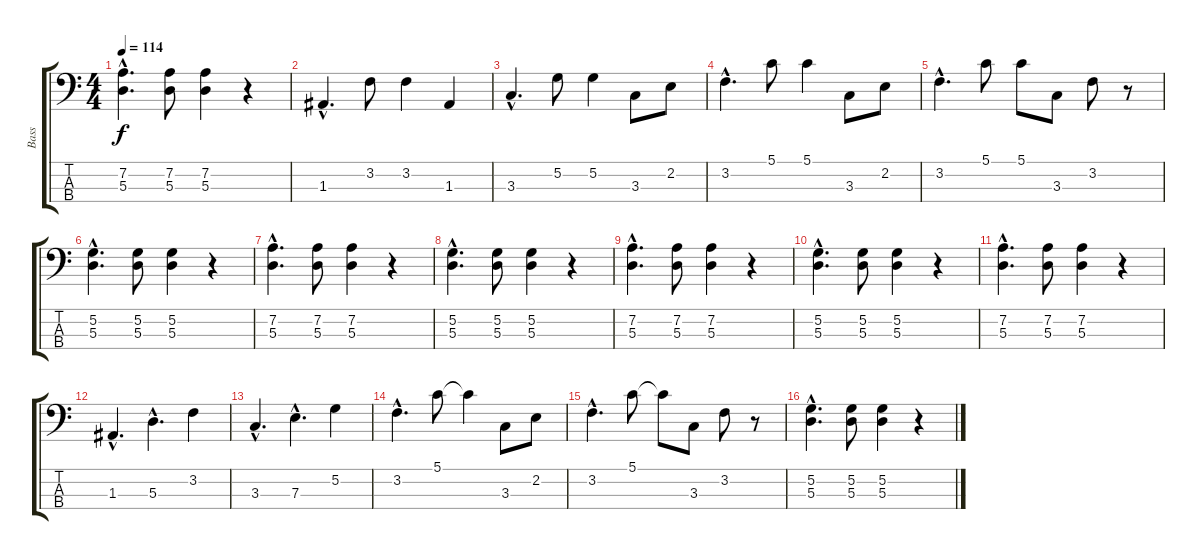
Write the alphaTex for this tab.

\track ("Bass" "Bass") {instrument acousticbass}
\staff {score tabs}
\tuning (G2 D2 A1 E1) {hide}
\ts (4 4)
\tempo 114
\clef f4
\ks c
(7.2{hac} 5.3{hac}).4{d dy f} (7.2 5.3).8 (7.2 5.3).4 r.4 |
1.3{hac}.4{d} 3.2.8 3.2.4 1.3.4 |
3.3{hac}.4{d} 5.2.8 5.2.4 3.3.8 2.2.8 |
3.2{hac}.4{d} 5.1.8 5.1.4 3.3.8 2.2.8 |
3.2{hac}.4{d} 5.1.8 5.1.8 3.3.8 3.2.8 r.8 |
(5.2{hac} 5.3{hac}).4{d} (5.2 5.3).8 (5.2 5.3).4 r.4 |
(7.2{hac} 5.3{hac}).4{d} (7.2 5.3).8 (7.2 5.3).4 r.4 |
(5.2{hac} 5.3{hac}).4{d} (5.2 5.3).8 (5.2 5.3).4 r.4 |
(7.2{hac} 5.3{hac}).4{d} (7.2 5.3).8 (7.2 5.3).4 r.4 |
(5.2{hac} 5.3{hac}).4{d} (5.2 5.3).8 (5.2 5.3).4 r.4 |
(7.2{hac} 5.3{hac}).4{d} (7.2 5.3).8 (7.2 5.3).4 r.4 |
1.3{hac}.4{d} 5.3{hac}.4{d} 3.2.4 |
3.3{hac}.4{d} 7.3{hac}.4{d} 5.2.4 |
3.2{hac}.4{d} 5.1.8 5.1{t}.4 3.3.8 2.2.8 |
3.2{hac}.4{d} 5.1.8 5.1{t}.8 3.3.8 3.2.8 r.8 |
(5.2{hac} 5.3{hac}).4{d} (5.2 5.3).8 (5.2 5.3).4 r.4
